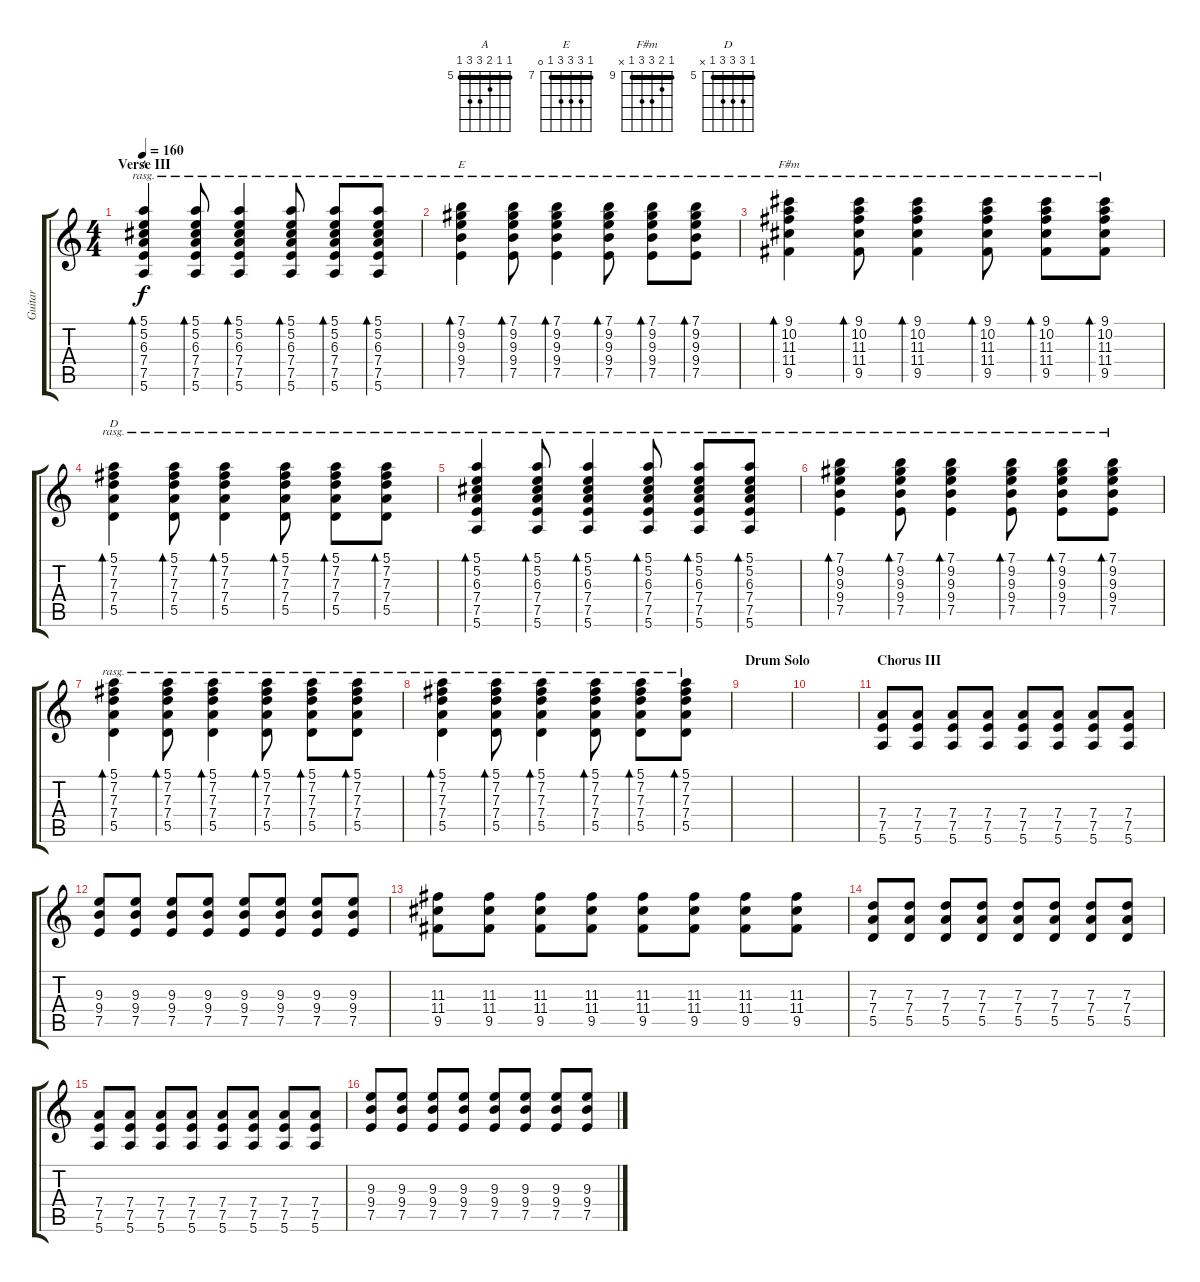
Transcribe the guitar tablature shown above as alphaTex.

\track ("Guitar" "Guitar") {instrument acousticguitarsteel}
\staff {score tabs}
\tuning (E4 B3 G3 D3 A2 E2) {hide}
\chord ("A" 5 5 6 7 7 5) {firstfret 5 barre 5}
\chord ("E" 7 9 9 9 7 0) {firstfret 7 barre 7}
\chord ("F#m" 9 10 11 11 9 x) {firstfret 9 barre 9}
\chord ("D" 5 7 7 7 5 x) {firstfret 5 barre 5}
\ts (4 4)
\section ("" "Verse III")
\tempo 160
\clef g2
\ks c
(5.1 5.2 6.3 7.4 7.5 5.6).4{bd 30 ch "A" rasg ii dy f} (5.1 5.2 6.3 7.4 7.5 5.6).8{bd 30 rasg ii} (5.1 5.2 6.3 7.4 7.5 5.6).4{bd 30 rasg ii} (5.1 5.2 6.3 7.4 7.5 5.6).8{bd 30 rasg ii} (5.1 5.2 6.3 7.4 7.5 5.6).8{bd 30 rasg ii} (5.1 5.2 6.3 7.4 7.5 5.6).8{bd 30 rasg ii} |
(7.1 9.2 9.3 9.4 7.5).4{bd 30 ch "E" rasg ii} (7.1 9.2 9.3 9.4 7.5).8{bd 30 rasg ii} (7.1 9.2 9.3 9.4 7.5).4{bd 30 rasg ii} (7.1 9.2 9.3 9.4 7.5).8{bd 30 rasg ii} (7.1 9.2 9.3 9.4 7.5).8{bd 30 rasg ii} (7.1 9.2 9.3 9.4 7.5).8{bd 30 rasg ii} |
(9.1 10.2 11.3 11.4 9.5).4{bd 30 ch "F#m" rasg ii} (9.1 10.2 11.3 11.4 9.5).8{bd 30 rasg ii} (9.1 10.2 11.3 11.4 9.5).4{bd 30 rasg ii} (9.1 10.2 11.3 11.4 9.5).8{bd 30 rasg ii} (9.1 10.2 11.3 11.4 9.5).8{bd 30 rasg ii} (9.1 10.2 11.3 11.4 9.5).8{bd 30 rasg ii} |
(5.1 7.2 7.3 7.4 5.5).4{bd 30 ch "D" rasg ii} (5.1 7.2 7.3 7.4 5.5).8{bd 30 rasg ii} (5.1 7.2 7.3 7.4 5.5).4{bd 30 rasg ii} (5.1 7.2 7.3 7.4 5.5).8{bd 30 rasg ii} (5.1 7.2 7.3 7.4 5.5).8{bd 30 rasg ii} (5.1 7.2 7.3 7.4 5.5).8{bd 30 rasg ii} |
(5.1 5.2 6.3 7.4 7.5 5.6).4{bd 30 rasg ii} (5.1 5.2 6.3 7.4 7.5 5.6).8{bd 30 rasg ii} (5.1 5.2 6.3 7.4 7.5 5.6).4{bd 30 rasg ii} (5.1 5.2 6.3 7.4 7.5 5.6).8{bd 30 rasg ii} (5.1 5.2 6.3 7.4 7.5 5.6).8{bd 30 rasg ii} (5.1 5.2 6.3 7.4 7.5 5.6).8{bd 30 rasg ii} |
(7.1 9.2 9.3 9.4 7.5).4{bd 30 rasg ii} (7.1 9.2 9.3 9.4 7.5).8{bd 30 rasg ii} (7.1 9.2 9.3 9.4 7.5).4{bd 30 rasg ii} (7.1 9.2 9.3 9.4 7.5).8{bd 30 rasg ii} (7.1 9.2 9.3 9.4 7.5).8{bd 30 rasg ii} (7.1 9.2 9.3 9.4 7.5).8{bd 30 rasg ii} |
(5.1 7.2 7.3 7.4 5.5).4{bd 30 rasg ii} (5.1 7.2 7.3 7.4 5.5).8{bd 30 rasg ii} (5.1 7.2 7.3 7.4 5.5).4{bd 30 rasg ii} (5.1 7.2 7.3 7.4 5.5).8{bd 30 rasg ii} (5.1 7.2 7.3 7.4 5.5).8{bd 30 rasg ii} (5.1 7.2 7.3 7.4 5.5).8{bd 30 rasg ii} |
(5.1 7.2 7.3 7.4 5.5).4{bd 30 rasg ii} (5.1 7.2 7.3 7.4 5.5).8{bd 30 rasg ii} (5.1 7.2 7.3 7.4 5.5).4{bd 30 rasg ii} (5.1 7.2 7.3 7.4 5.5).8{bd 30 rasg ii} (5.1 7.2 7.3 7.4 5.5).8{bd 30 rasg ii} (5.1 7.2 7.3 7.4 5.5).8{bd 30 rasg ii} |
\section ("" "Drum Solo")
|
|
\section ("" "Chorus III")
(7.4 7.5 5.6).8{volume 8} (7.4 7.5 5.6).8 (7.4 7.5 5.6).8 (7.4 7.5 5.6).8 (7.4 7.5 5.6).8 (7.4 7.5 5.6).8 (7.4 7.5 5.6).8 (7.4 7.5 5.6).8 |
(9.3 9.4 7.5).8 (9.3 9.4 7.5).8 (9.3 9.4 7.5).8 (9.3 9.4 7.5).8 (9.3 9.4 7.5).8 (9.3 9.4 7.5).8 (9.3 9.4 7.5).8 (9.3 9.4 7.5).8 |
(11.3 11.4 9.5).8 (11.3 11.4 9.5).8 (11.3 11.4 9.5).8 (11.3 11.4 9.5).8 (11.3 11.4 9.5).8 (11.3 11.4 9.5).8 (11.3 11.4 9.5).8 (11.3 11.4 9.5).8 |
(7.3 7.4 5.5).8 (7.3 7.4 5.5).8 (7.3 7.4 5.5).8 (7.3 7.4 5.5).8 (7.3 7.4 5.5).8 (7.3 7.4 5.5).8 (7.3 7.4 5.5).8 (7.3 7.4 5.5).8 |
(7.4 7.5 5.6).8 (7.4 7.5 5.6).8 (7.4 7.5 5.6).8 (7.4 7.5 5.6).8 (7.4 7.5 5.6).8 (7.4 7.5 5.6).8 (7.4 7.5 5.6).8 (7.4 7.5 5.6).8 |
(9.3 9.4 7.5).8 (9.3 9.4 7.5).8 (9.3 9.4 7.5).8 (9.3 9.4 7.5).8 (9.3 9.4 7.5).8 (9.3 9.4 7.5).8 (9.3 9.4 7.5).8 (9.3 9.4 7.5).8
